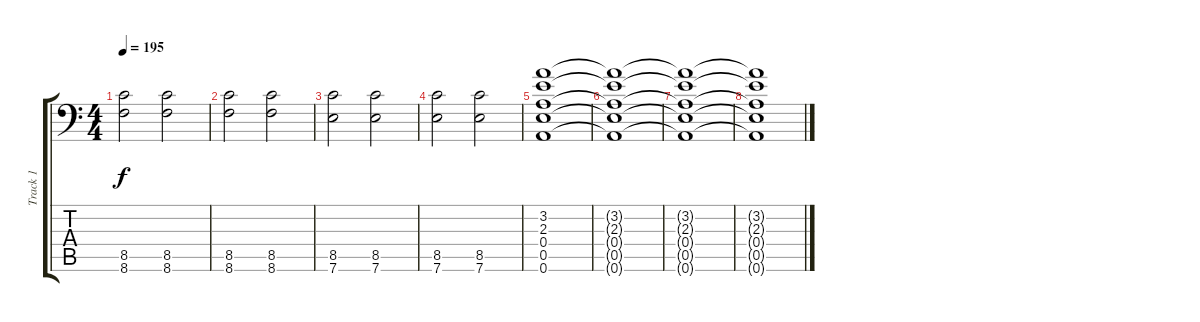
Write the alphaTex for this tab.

\track ("Track 1" "Track 1") {instrument distortionguitar}
\staff {score tabs}
\tuning (B3 Gb3 D3 A2 E2 A1) {hide}
\ts (4 4)
\tempo 195
\clef f4
\ks c
(8.5 8.6).2{dy f} (8.5 8.6).2 |
(8.5 8.6).2 (8.5 8.6).2 |
(8.5 7.6).2 (8.5 7.6).2 |
(8.5 7.6).2 (8.5 7.6).2 |
(3.2 2.3 0.4 0.5 0.6).1 |
(3.2{t} 2.3{t} 0.4{t} 0.5{t} 0.6{t}).1 |
(3.2{t} 2.3{t} 0.4{t} 0.5{t} 0.6{t}).1 |
(3.2{t} 2.3{t} 0.4{t} 0.5{t} 0.6{t}).1
